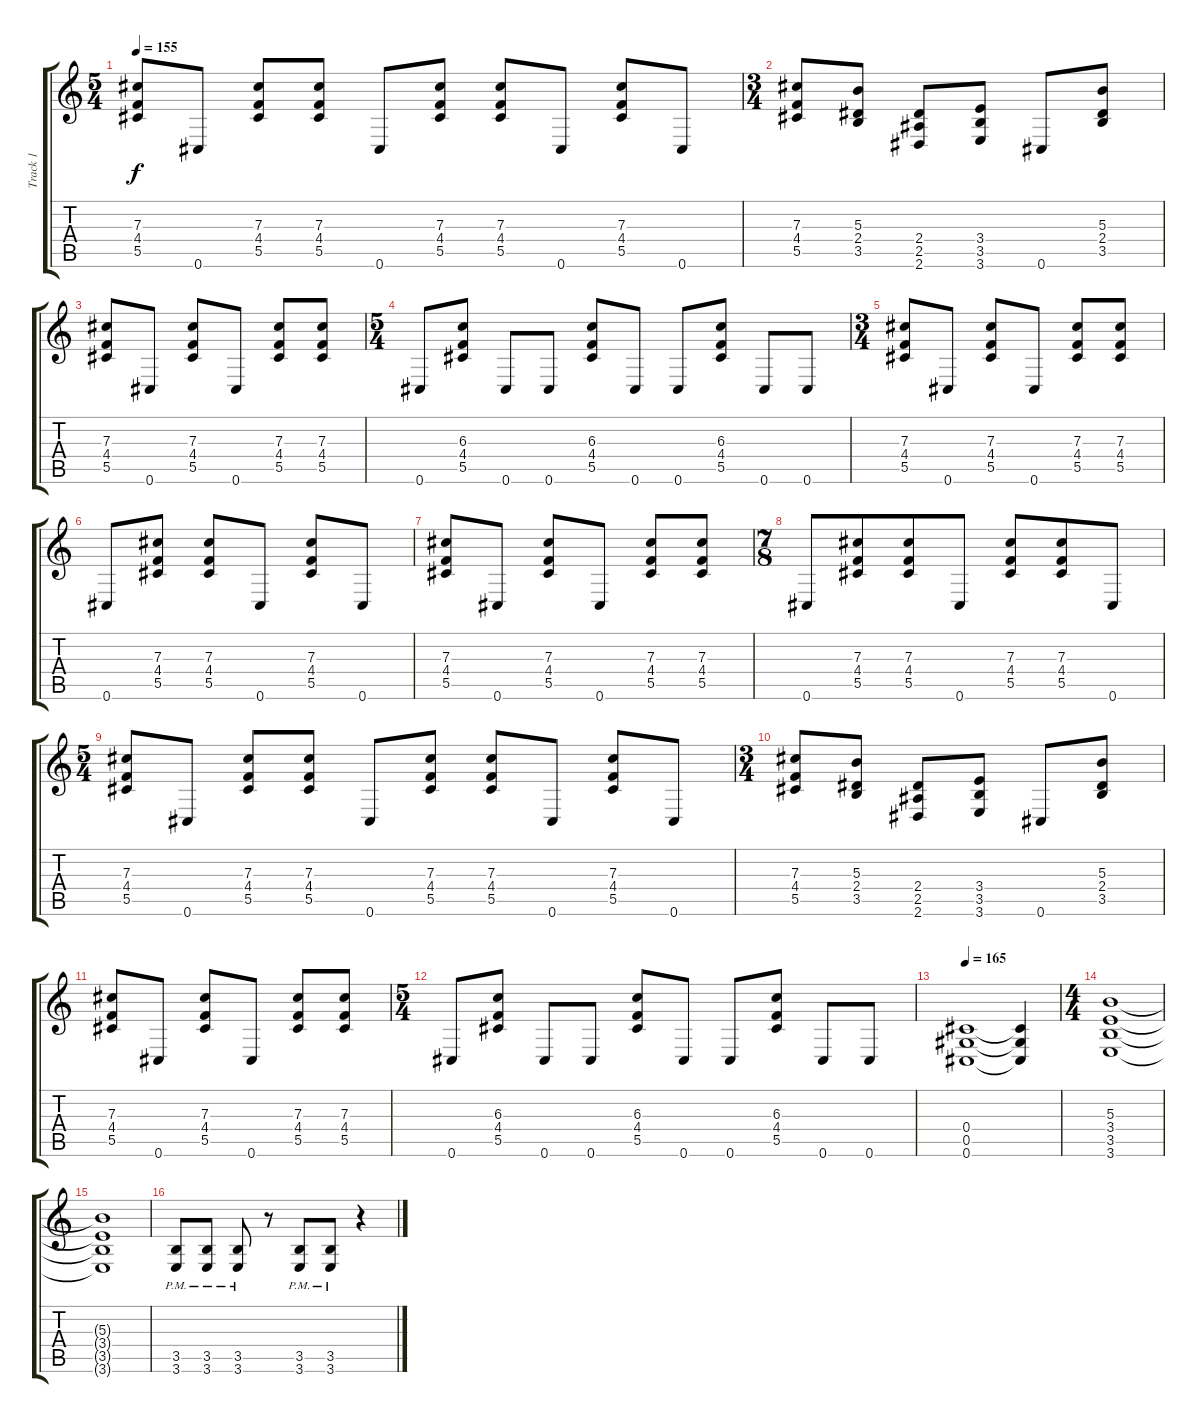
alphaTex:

\track ("Track 1" "Track 1") {instrument overdrivenguitar}
\staff {score tabs}
\tuning (Eb4 Bb3 Gb3 Db3 Ab2 Db2) {hide}
\ts (5 4)
\tempo 155
\clef g2
\ks c
(7.3 4.4 5.5).8{dy f} 0.6.8 (7.3 4.4 5.5).8 (7.3 4.4 5.5).8 0.6.8 (7.3 4.4 5.5).8 (7.3 4.4 5.5).8 0.6.8 (7.3 4.4 5.5).8 0.6.8 |
\ts (3 4)
(7.3 4.4 5.5).8 (5.3 2.4 3.5).8 (2.4 2.5 2.6).8 (3.4 3.5 3.6).8 0.6.8 (5.3 2.4 3.5).8 |
(7.3 4.4 5.5).8 0.6.8 (7.3 4.4 5.5).8 0.6.8 (7.3 4.4 5.5).8 (7.3 4.4 5.5).8 |
\ts (5 4)
0.6.8 (6.3 4.4 5.5).8 0.6.8 0.6.8 (6.3 4.4 5.5).8 0.6.8 0.6.8 (6.3 4.4 5.5).8 0.6.8 0.6.8 |
\ts (3 4)
(7.3 4.4 5.5).8 0.6.8 (7.3 4.4 5.5).8 0.6.8 (7.3 4.4 5.5).8 (7.3 4.4 5.5).8 |
0.6.8 (7.3 4.4 5.5).8 (7.3 4.4 5.5).8 0.6.8 (7.3 4.4 5.5).8 0.6.8 |
(7.3 4.4 5.5).8 0.6.8 (7.3 4.4 5.5).8 0.6.8 (7.3 4.4 5.5).8 (7.3 4.4 5.5).8 |
\ts (7 8)
0.6.8 (7.3 4.4 5.5).8 (7.3 4.4 5.5).8 0.6.8 (7.3 4.4 5.5).8 (7.3 4.4 5.5).8 0.6.8 |
\ts (5 4)
(7.3 4.4 5.5).8 0.6.8 (7.3 4.4 5.5).8 (7.3 4.4 5.5).8 0.6.8 (7.3 4.4 5.5).8 (7.3 4.4 5.5).8 0.6.8 (7.3 4.4 5.5).8 0.6.8 |
\ts (3 4)
(7.3 4.4 5.5).8 (5.3 2.4 3.5).8 (2.4 2.5 2.6).8 (3.4 3.5 3.6).8 0.6.8 (5.3 2.4 3.5).8 |
(7.3 4.4 5.5).8 0.6.8 (7.3 4.4 5.5).8 0.6.8 (7.3 4.4 5.5).8 (7.3 4.4 5.5).8 |
\ts (5 4)
0.6.8 (6.3 4.4 5.5).8 0.6.8 0.6.8 (6.3 4.4 5.5).8 0.6.8 0.6.8 (6.3 4.4 5.5).8 0.6.8 0.6.8 |
\tempo 165
(0.4 0.5 0.6).1 (0.4{t} 0.5{t} 0.6{t}).4 |
\ts (4 4)
(5.3 3.4 3.5 3.6).1 |
(5.3{t} 3.4{t} 3.5{t} 3.6{t}).1 |
(3.5{pm} 3.6{pm}).8 (3.5{pm} 3.6{pm}).8 (3.5{pm} 3.6{pm}).8 r.8 (3.5{pm} 3.6{pm}).8 (3.5{pm} 3.6{pm}).8 r.4
